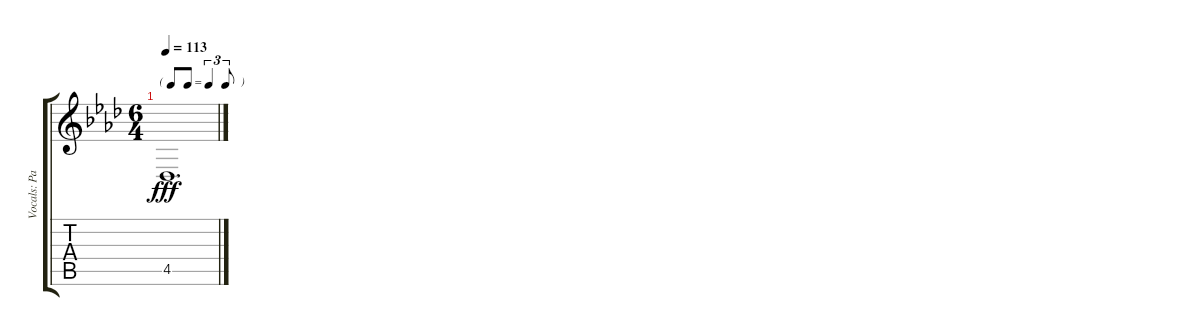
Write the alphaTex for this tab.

\track ("Vocals: Paul" "Vocals: Pa") {instrument lead2sawtooth}
\staff {score tabs}
\tuning (E4 B3 G3 D3 A2 E2) {hide}
\ts (6 4)
\tf triplet8th
\tempo 113
\clef g2
\ks ab
4.5{t}.1{d dy fff}
